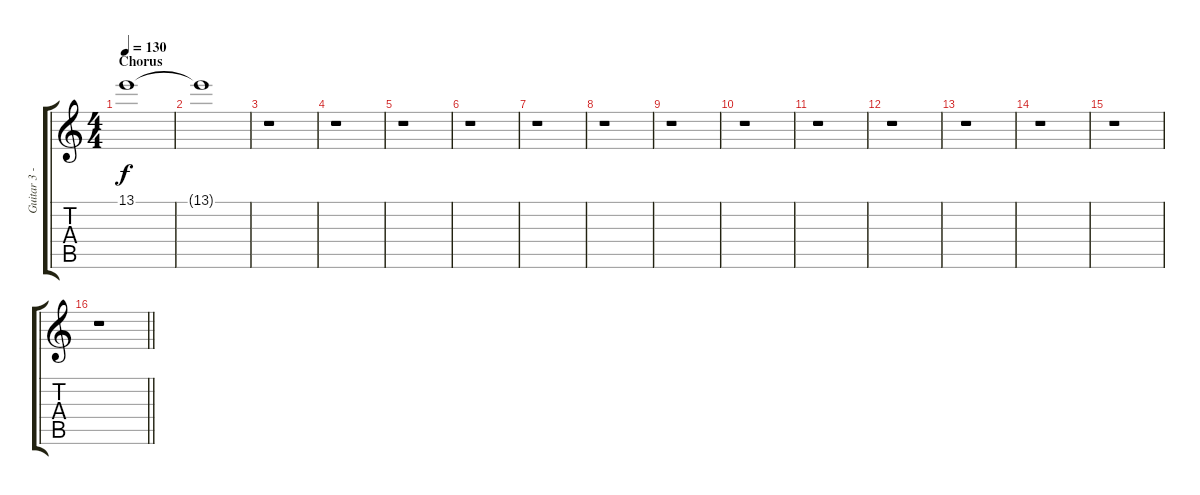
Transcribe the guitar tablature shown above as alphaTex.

\track ("Guitar 3 - Effects" "Guitar 3 -") {instrument distortionguitar}
\staff {score tabs}
\tuning (Eb4 Bb3 Gb3 Db3 Ab2 Eb2) {hide}
\ts (4 4)
\section ("" "Chorus")
\tempo 130
\clef g2
\ks c
13.1.1{dy f volume 0} |
13.1{t}.1 |
r.1 |
r.1 |
r.1 |
r.1 |
r.1 |
r.1 |
r.1 |
r.1 |
r.1 |
r.1 |
r.1 |
r.1 |
r.1 |
\barLineRight lightlight
r.1{volume 13}
